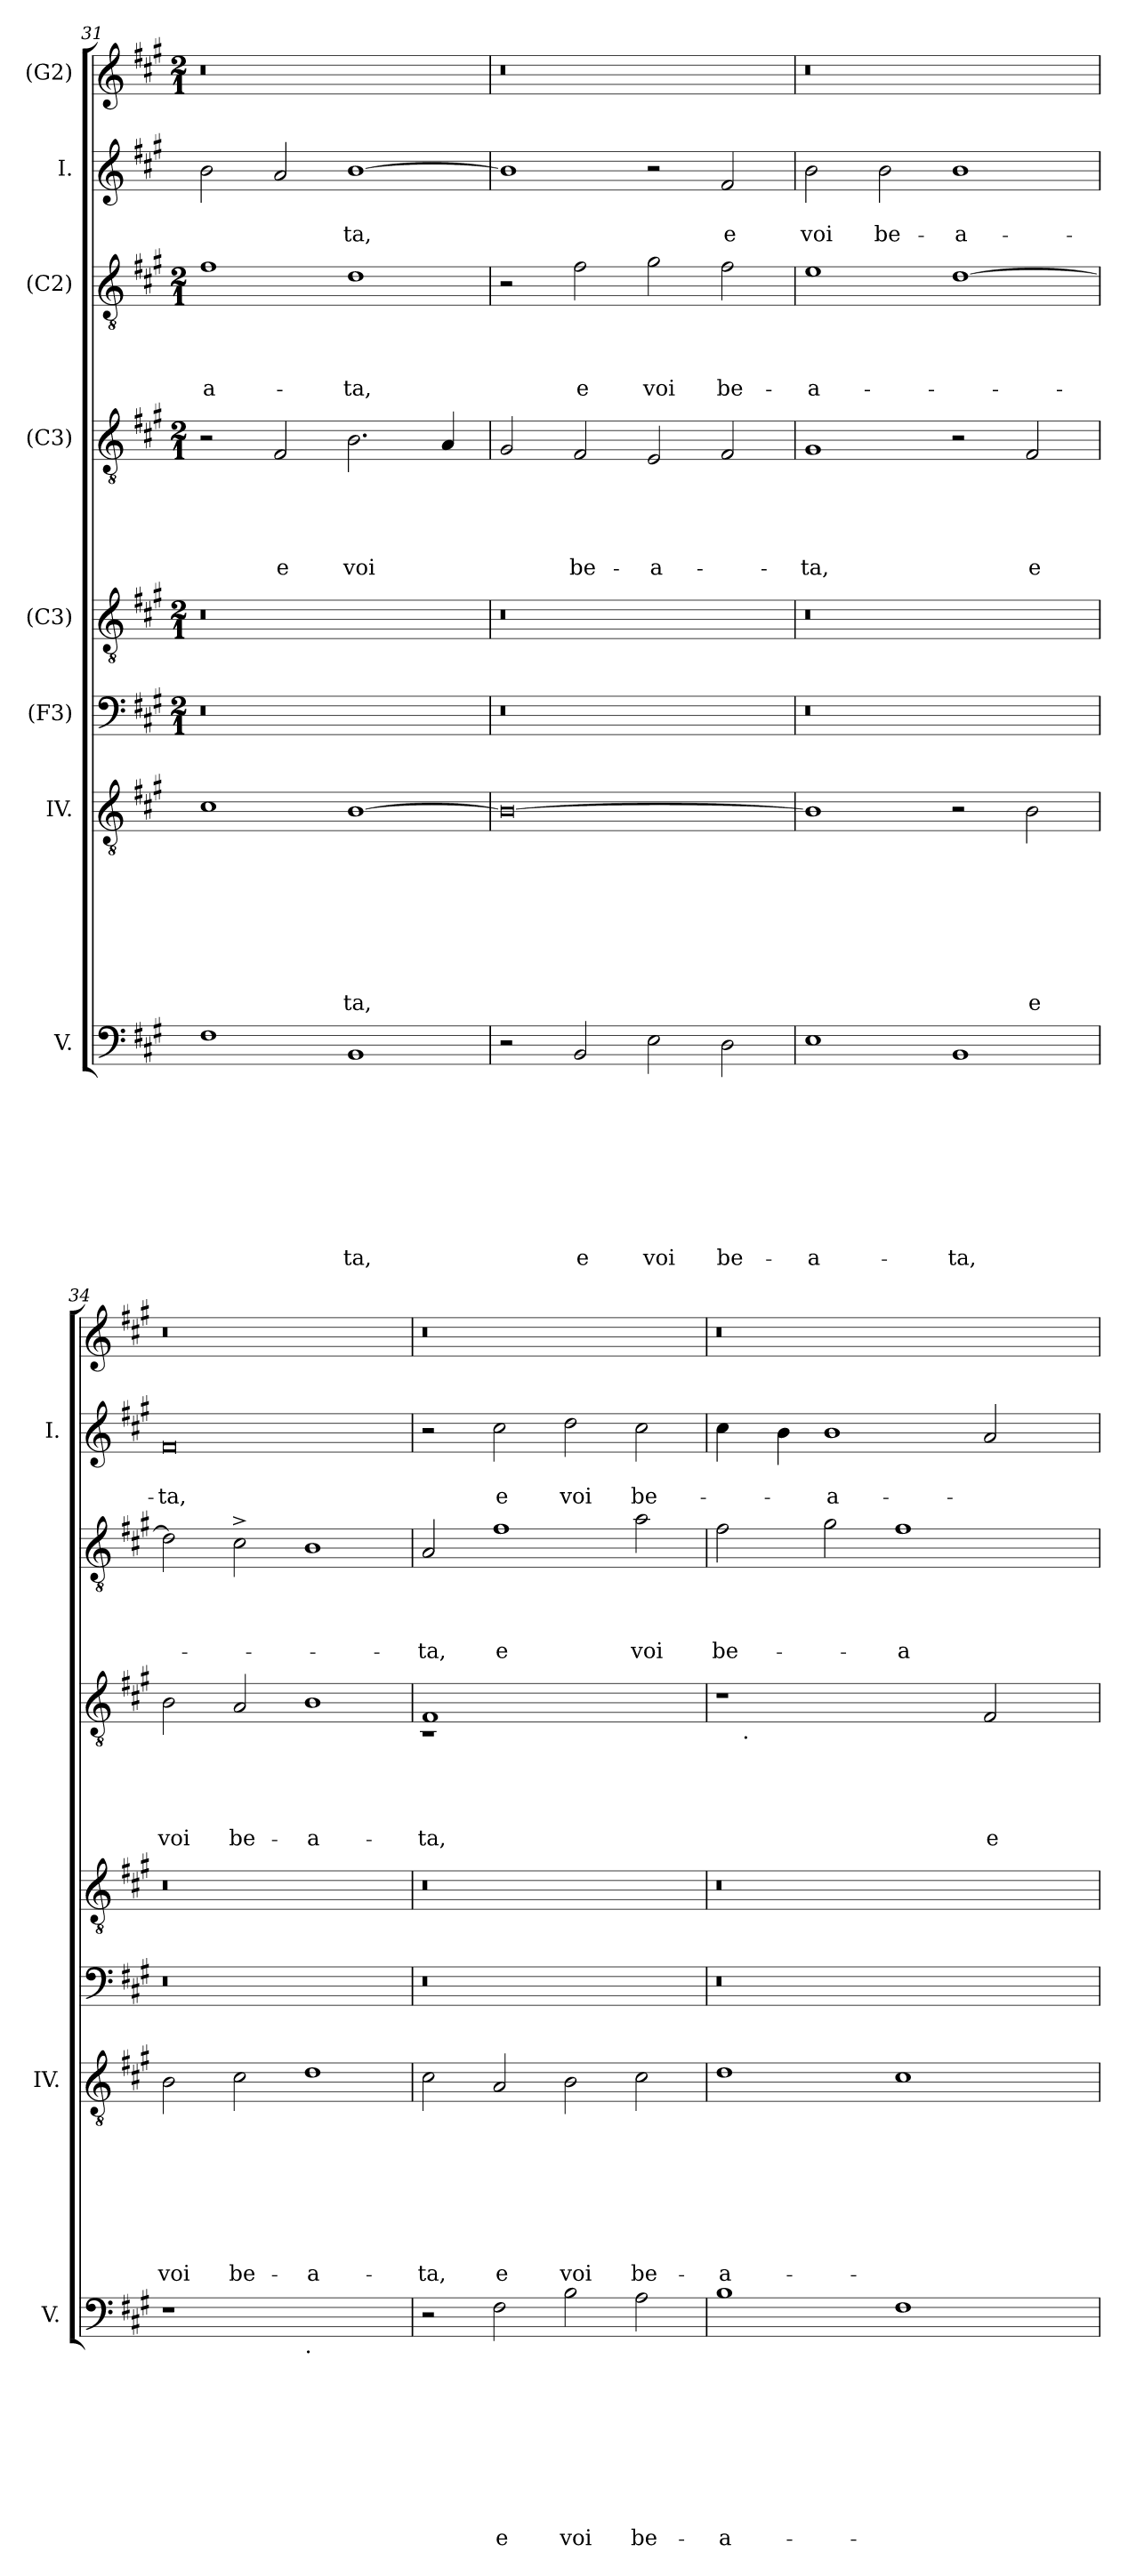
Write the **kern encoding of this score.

**kern	**text	**text	**text	**text	**text	**text	**text	**text	**text	**kern	**text	**text	**text	**text	**text	**text	**text	**text	**kern	**kern	**kern	**text	**text	**text	**text	**text	**kern	**text	**text	**text	**text	**kern	**text	**text	**kern
*part8	*part8	*part8	*part8	*part8	*part8	*part8	*part8	*part8	*part8	*part7	*part7	*part7	*part7	*part7	*part7	*part7	*part7	*part7	*part6	*part5	*part4	*part4	*part4	*part4	*part4	*part4	*part3	*part3	*part3	*part3	*part3	*part2	*part2	*part2	*part1
*staff8	*staff8	*staff8	*staff8	*staff8	*staff8	*staff8	*staff8	*staff8	*staff8	*staff7	*staff7	*staff7	*staff7	*staff7	*staff7	*staff7	*staff7	*staff7	*staff6	*staff5	*staff4	*staff4	*staff4	*staff4	*staff4	*staff4	*staff3	*staff3	*staff3	*staff3	*staff3	*staff2	*staff2	*staff2	*staff1
*I"V.	*	*	*	*	*	*	*	*	*	*I"IV.	*	*	*	*	*	*	*	*	*I"(F3)	*I"(C3)	*I"(C3)	*	*	*	*	*	*I"(C2)	*	*	*	*	*I"I.	*	*	*I"(G2)
*I'V.	*	*	*	*	*	*	*	*	*	*I'IV.	*	*	*	*	*	*	*	*	*	*	*	*	*	*	*	*	*	*	*	*	*	*I'I.	*	*	*
!!LO:PB:g=z
*clefF4	*	*	*	*	*	*	*	*	*	*clefGv2	*	*	*	*	*	*	*	*	*clefF4	*clefGv2	*clefGv2	*	*	*	*	*	*clefGv2	*	*	*	*	*clefG2	*	*	*clefG2
*k[f#c#g#]	*	*	*	*	*	*	*	*	*	*k[f#c#g#]	*	*	*	*	*	*	*	*	*k[f#c#g#]	*k[f#c#g#]	*k[f#c#g#]	*	*	*	*	*	*k[f#c#g#]	*	*	*	*	*k[f#c#g#]	*	*	*k[f#c#g#]
*A:	*	*	*	*	*	*	*	*	*	*A:	*	*	*	*	*	*	*	*	*A:	*A:	*A:	*	*	*	*	*	*A:	*	*	*	*	*A:	*	*	*A:
*	*	*	*	*	*	*	*	*	*	*	*	*	*	*	*	*	*	*	*M2/1	*M2/1	*M2/1	*	*	*	*	*	*M2/1	*	*	*	*	*	*	*	*M2/1
=31	=31	=31	=31	=31	=31	=31	=31	=31	=31	=31	=31	=31	=31	=31	=31	=31	=31	=31	=31	=31	=31	=31	=31	=31	=31	=31	=31	=31	=31	=31	=31	=31	=31	=31	=31
!	!	!	!	!	!	!	!	!	!	!	!	!	!	!	!	!	!	!	!	!	!	!	!	!	!	!	!	!	!	!	!LO:LY:b	!	!	!	!
1F#	.	.	.	.	.	.	.	.	.	1c#	.	.	.	.	.	.	.	.	0r	0r	2r	.	.	.	.	.	1f#	.	.	.	-a-	2b\	.	.	0r
!	!	!	!	!	!	!	!	!	!	!	!	!	!	!	!	!	!	!	!	!	!	!	!	!	!	!LO:LY:b	!	!	!	!	!	!	!	!	!
.	.	.	.	.	.	.	.	.	.	.	.	.	.	.	.	.	.	.	.	.	2F#/	.	.	.	.	e	.	.	.	.	.	2a/	.	.	.
!	!	!	!	!	!	!	!	!	!LO:LY:b	!	!	!	!	!	!	!	!	!LO:LY:b	!	!	!	!	!	!	!	!LO:LY:b	!	!	!	!	!LO:LY:b	!	!	!LO:LY:b	!
1BB	.	.	.	.	.	.	.	.	-ta,	[>1B	.	.	.	.	.	.	.	-ta,	.	.	2.B\	.	.	.	.	voi	1d	.	.	.	-ta,	[>1b	.	-ta,	.
.	.	.	.	.	.	.	.	.	.	.	.	.	.	.	.	.	.	.	.	.	4A/	.	.	.	.	.	.	.	.	.	.	.	.	.	.
=32	=32	=32	=32	=32	=32	=32	=32	=32	=32	=32	=32	=32	=32	=32	=32	=32	=32	=32	=32	=32	=32	=32	=32	=32	=32	=32	=32	=32	=32	=32	=32	=32	=32	=32	=32
2r	.	.	.	.	.	.	.	.	.	0B_	.	.	.	.	.	.	.	.	0r	0r	2G#/	.	.	.	.	.	2r	.	.	.	.	1b]	.	.	0r
!	!	!	!	!	!	!	!	!	!LO:LY:b	!	!	!	!	!	!	!	!	!	!	!	!	!	!	!	!	!LO:LY:b	!	!	!	!	!LO:LY:b	!	!	!	!
2BB/	.	.	.	.	.	.	.	.	e	.	.	.	.	.	.	.	.	.	.	.	2F#/	.	.	.	.	be-	2f#\	.	.	.	e	.	.	.	.
!	!	!	!	!	!	!	!	!	!LO:LY:b	!	!	!	!	!	!	!	!	!	!	!	!	!	!	!	!	!LO:LY:b	!	!	!	!	!LO:LY:b	!	!	!	!
2E\	.	.	.	.	.	.	.	.	voi	.	.	.	.	.	.	.	.	.	.	.	2E/	.	.	.	.	-a-	2g#\	.	.	.	voi	2r	.	.	.
!	!	!	!	!	!	!	!	!	!LO:LY:b	!	!	!	!	!	!	!	!	!	!	!	!	!	!	!	!	!	!	!	!	!	!LO:LY:b	!	!	!LO:LY:b	!
2D\	.	.	.	.	.	.	.	.	be-	.	.	.	.	.	.	.	.	.	.	.	2F#/	.	.	.	.	.	2f#\	.	.	.	be-	2f#/	.	e	.
=33	=33	=33	=33	=33	=33	=33	=33	=33	=33	=33	=33	=33	=33	=33	=33	=33	=33	=33	=33	=33	=33	=33	=33	=33	=33	=33	=33	=33	=33	=33	=33	=33	=33	=33	=33
!	!	!	!	!	!	!	!	!	!LO:LY:b:rj	!	!	!	!	!	!	!	!	!	!	!	!	!	!	!	!	!LO:LY:b	!	!	!	!	!LO:LY:b:rj	!	!	!LO:LY:b	!
1E	.	.	.	.	.	.	.	.	-a-	1B]	.	.	.	.	.	.	.	.	0r	0r	1G#	.	.	.	.	-ta,	1e	.	.	.	-a-	2b\	.	voi	0r
!	!	!	!	!	!	!	!	!	!	!	!	!	!	!	!	!	!	!	!	!	!	!	!	!	!	!	!	!	!	!	!	!	!	!LO:LY:b	!
.	.	.	.	.	.	.	.	.	.	.	.	.	.	.	.	.	.	.	.	.	.	.	.	.	.	.	.	.	.	.	.	2b\	.	be-	.
!	!	!	!	!	!	!	!	!	!LO:LY:b	!	!	!	!	!	!	!	!	!	!	!	!	!	!	!	!	!	!	!	!	!	!	!	!	!LO:LY:b:rj	!
1BB	.	.	.	.	.	.	.	.	-ta,	2r	.	.	.	.	.	.	.	.	.	.	2r	.	.	.	.	.	[>1d	.	.	.	.	1b	.	-a-	.
!	!	!	!	!	!	!	!	!	!	!	!	!	!	!	!	!	!	!LO:LY:b	!	!	!	!	!	!	!	!LO:LY:b	!	!	!	!	!	!	!	!	!
.	.	.	.	.	.	.	.	.	.	2B\	.	.	.	.	.	.	.	e	.	.	2F#/	.	.	.	.	e	.	.	.	.	.	.	.	.	.
=34	=34	=34	=34	=34	=34	=34	=34	=34	=34	=34	=34	=34	=34	=34	=34	=34	=34	=34	=34	=34	=34	=34	=34	=34	=34	=34	=34	=34	=34	=34	=34	=34	=34	=34	=34
!	!	!	!	!	!	!	!	!	!	!	!	!	!	!	!	!	!	!LO:LY:b	!	!	!	!	!	!	!	!LO:LY:b	!	!	!	!	!	!	!	!LO:LY:b	!
1r	.	.	.	.	.	.	.	.	.	2B\	.	.	.	.	.	.	.	voi	0r	0r	2B\	.	.	.	.	voi	2d\]	.	.	.	.	0f#	.	-ta,	0r
!	!	!	!	!	!	!	!	!	!	!	!	!	!	!	!	!	!	!LO:LY:b	!	!	!	!	!	!	!	!LO:LY:b	!	!	!	!	!	!	!	!	!
.	.	.	.	.	.	.	.	.	.	2c#\	.	.	.	.	.	.	.	be-	.	.	2A/	.	.	.	.	be-	2c#^>\	.	.	.	.	.	.	.	.
!LO:TX:b:t=.	!	!	!	!	!	!	!	!	!	!	!	!	!	!	!	!	!	!	!	!	!	!	!	!	!	!	!	!	!	!	!	!	!	!	!
!	!	!	!	!	!	!	!	!	!	!	!	!	!	!	!	!	!	!LO:LY:b:rj	!	!	!	!	!	!	!	!LO:LY:b:rj	!	!	!	!	!	!	!	!	!
1ryy	.	.	.	.	.	.	.	.	.	1d	.	.	.	.	.	.	.	-a-	.	.	1B	.	.	.	.	-a-	1B	.	.	.	.	.	.	.	.
=35	=35	=35	=35	=35	=35	=35	=35	=35	=35	=35	=35	=35	=35	=35	=35	=35	=35	=35	=35	=35	=35	=35	=35	=35	=35	=35	=35	=35	=35	=35	=35	=35	=35	=35	=35
*	*	*	*	*	*	*	*	*	*	*	*	*	*	*	*	*	*	*	*	*	*^	*	*	*	*	*	*	*	*	*	*	*	*	*	*
!	!	!	!	!	!	!	!	!	!	!	!	!	!	!	!	!	!	!LO:LY:b	!	!	!	!LO:N:vis=1	!	!	!	!	!LO:LY:b	!	!	!	!	!LO:LY:b	!	!	!	!
2r	.	.	.	.	.	.	.	.	.	2c#\	.	.	.	.	.	.	.	-ta,	0r	0r	1F#	0rC	.	.	.	.	-ta,	2A/	.	.	.	-ta,	2r	.	.	0r
!	!	!	!	!	!	!	!	!	!LO:LY:b	!	!	!	!	!	!	!	!	!LO:LY:b	!	!	!	!	!	!	!	!	!	!	!	!	!	!LO:LY:b:rj	!	!	!LO:LY:b	!
2F#\	.	.	.	.	.	.	.	.	e	2A/	.	.	.	.	.	.	.	e	.	.	.	.	.	.	.	.	.	1f#	.	.	.	e	2cc#\	.	e	.
!	!	!	!	!	!	!	!	!	!LO:LY:b	!	!	!	!	!	!	!	!	!LO:LY:b	!	!	!	!	!	!	!	!	!	!	!	!	!	!	!	!	!LO:LY:b	!
2B\	.	.	.	.	.	.	.	.	voi	2B\	.	.	.	.	.	.	.	voi	.	.	1ryy	.	.	.	.	.	.	.	.	.	.	.	2dd\	.	voi	.
!	!	!	!	!	!	!	!	!	!LO:LY:b	!	!	!	!	!	!	!	!	!LO:LY:b	!	!	!	!	!	!	!	!	!	!	!	!	!	!LO:LY:b	!	!	!LO:LY:b	!
2A\	.	.	.	.	.	.	.	.	be-	2c#\	.	.	.	.	.	.	.	be-	.	.	.	.	.	.	.	.	.	2a\	.	.	.	voi	2cc#\	.	be-	.
!!LO:LB:g=z
=36	=36	=36	=36	=36	=36	=36	=36	=36	=36	=36	=36	=36	=36	=36	=36	=36	=36	=36	=36	=36	=36	=36	=36	=36	=36	=36	=36	=36	=36	=36	=36	=36	=36	=36	=36	=36
!	!	!	!	!	!	!	!	!	!LO:LY:b:rj	!	!	!	!	!	!	!	!	!LO:LY:b:rj	!	!	!	!	!	!	!	!	!	!	!	!	!	!LO:LY:b	!	!	!	!
1B	.	.	.	.	.	.	.	.	-a-	1d	.	.	.	.	.	.	.	-a-	0r	0r	1r	16.ryy	.	.	.	.	.	2f#\	.	.	.	be-	4cc#\	.	.	0r
!	!	!	!	!	!	!	!	!	!	!	!	!	!	!	!	!	!	!	!	!	!	!LO:TX:b:t=.	!	!	!	!	!	!	!	!	!	!	!	!	!	!
.	.	.	.	.	.	.	.	.	.	.	.	.	.	.	.	.	.	.	.	.	.	1ryy	.	.	.	.	.	.	.	.	.	.	.	.	.	.
.	.	.	.	.	.	.	.	.	.	.	.	.	.	.	.	.	.	.	.	.	.	.	.	.	.	.	.	.	.	.	.	.	4b\	.	.	.
!	!	!	!	!	!	!	!	!	!	!	!	!	!	!	!	!	!	!	!	!	!	!	!	!	!	!	!	!	!	!	!	!	!	!	!LO:LY:b:rj	!
.	.	.	.	.	.	.	.	.	.	.	.	.	.	.	.	.	.	.	.	.	.	.	.	.	.	.	.	2g#\	.	.	.	.	1b	.	-a-	.
!	!	!	!	!	!	!	!	!	!	!	!	!	!	!	!	!	!	!	!	!	!	!	!	!	!	!	!	!	!	!	!	!LO:LY:b:rj	!	!	!	!
1F#	.	.	.	.	.	.	.	.	.	1c#	.	.	.	.	.	.	.	.	.	.	2ryy	.	.	.	.	.	.	1f#	.	.	.	-a-	.	.	.	.
.	.	.	.	.	.	.	.	.	.	.	.	.	.	.	.	.	.	.	.	.	.	2ryy	.	.	.	.	.	.	.	.	.	.	.	.	.	.
!	!	!	!	!	!	!	!	!	!	!	!	!	!	!	!	!	!	!	!	!	!	!	!	!	!	!	!LO:LY:b	!	!	!	!	!	!	!	!	!
.	.	.	.	.	.	.	.	.	.	.	.	.	.	.	.	.	.	.	.	.	2F#/	.	.	.	.	.	e	.	.	.	.	.	2a/	.	.	.
.	.	.	.	.	.	.	.	.	.	.	.	.	.	.	.	.	.	.	.	.	.	4ryy	.	.	.	.	.	.	.	.	.	.	.	.	.	.
.	.	.	.	.	.	.	.	.	.	.	.	.	.	.	.	.	.	.	.	.	.	8ryy	.	.	.	.	.	.	.	.	.	.	.	.	.	.
.	.	.	.	.	.	.	.	.	.	.	.	.	.	.	.	.	.	.	.	.	.	32ryy	.	.	.	.	.	.	.	.	.	.	.	.	.	.
*	*	*	*	*	*	*	*	*	*	*	*	*	*	*	*	*	*	*	*	*	*v	*v	*	*	*	*	*	*	*	*	*	*	*	*	*	*
=	=	=	=	=	=	=	=	=	=	=	=	=	=	=	=	=	=	=	=	=	=	=	=	=	=	=	=	=	=	=	=	=	=	=	=
*-	*-	*-	*-	*-	*-	*-	*-	*-	*-	*-	*-	*-	*-	*-	*-	*-	*-	*-	*-	*-	*-	*-	*-	*-	*-	*-	*-	*-	*-	*-	*-	*-	*-	*-	*-
